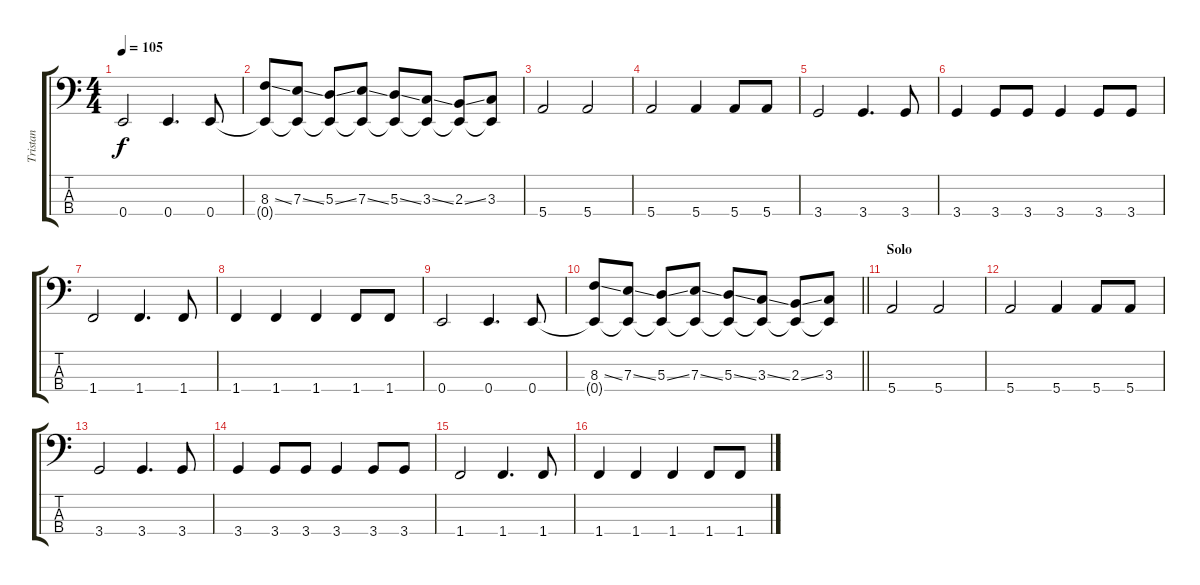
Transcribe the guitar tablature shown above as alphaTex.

\track ("Tristan" "Tristan") {instrument electricbassfinger}
\staff {score tabs}
\tuning (G2 D2 A1 E1) {hide}
\ts (4 4)
\tempo 105
\clef f4
\ks c
0.4.2{dy f} 0.4.4{d} 0.4.8 |
(8.3{ss} 0.4{t}).8 (7.3{ss} 0.4{t}).8 (5.3{ss} 0.4{t}).8 (7.3{ss} 0.4{t}).8 (5.3{ss} 0.4{t}).8 (3.3{ss} 0.4{t}).8 (2.3{ss} 0.4{t}).8 (3.3 0.4{t}).8 |
5.4.2 5.4.2 |
5.4.2 5.4.4 5.4.8 5.4.8 |
3.4.2 3.4.4{d} 3.4.8 |
3.4.4 3.4.8 3.4.8 3.4.4 3.4.8 3.4.8 |
1.4.2 1.4.4{d} 1.4.8 |
1.4.4 1.4.4 1.4.4 1.4.8 1.4.8 |
0.4.2 0.4.4{d} 0.4.8 |
\barLineRight lightlight
(8.3{ss} 0.4{t}).8 (7.3{ss} 0.4{t}).8 (5.3{ss} 0.4{t}).8 (7.3{ss} 0.4{t}).8 (5.3{ss} 0.4{t}).8 (3.3{ss} 0.4{t}).8 (2.3{ss} 0.4{t}).8 (3.3 0.4{t}).8 |
\section ("" "Solo")
5.4.2 5.4.2 |
5.4.2 5.4.4 5.4.8 5.4.8 |
3.4.2 3.4.4{d} 3.4.8 |
3.4.4 3.4.8 3.4.8 3.4.4 3.4.8 3.4.8 |
1.4.2 1.4.4{d} 1.4.8 |
1.4.4 1.4.4 1.4.4 1.4.8 1.4.8
